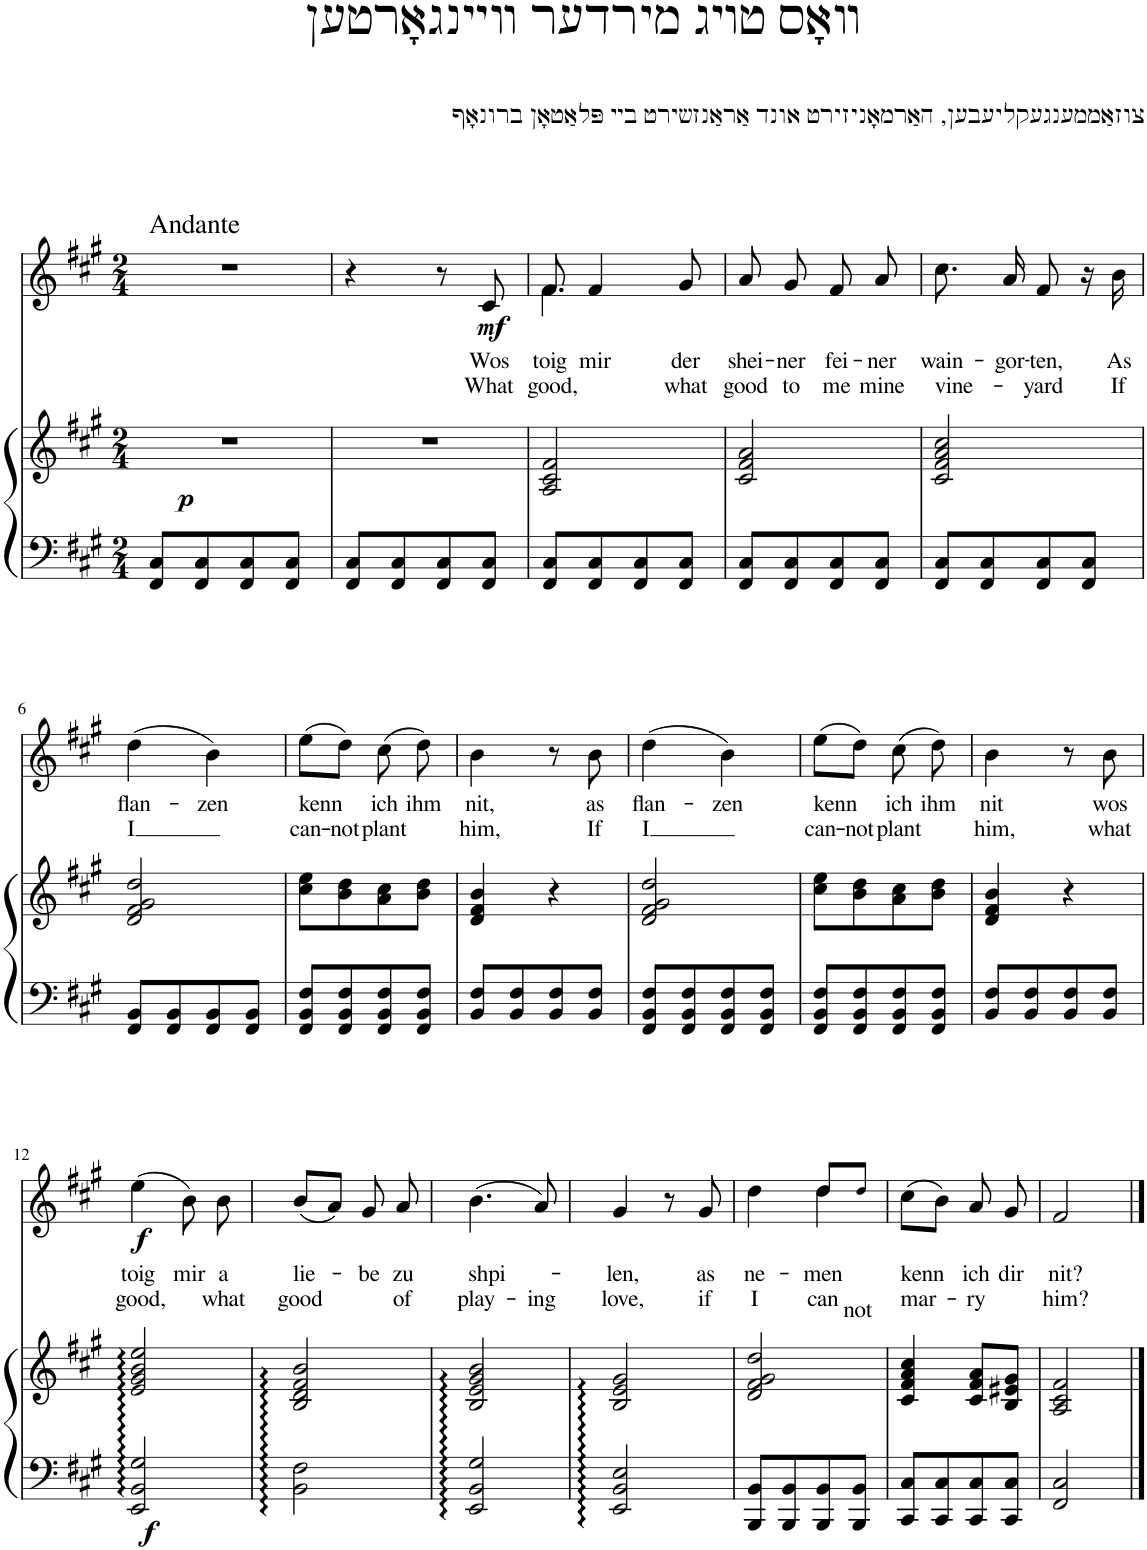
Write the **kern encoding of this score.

**kern	**kern	**dynam	**kern	**text	**text	**dynam
*part2	*part2	*part2	*part1	*part1	*part1	*part1
*staff3	*staff2	*staff2/3	*staff1	*staff1	*staff1	*staff1
*I"Klavier	*	*	*I"Piano	*	*	*
*	*	*	*I'Pno	*	*	*
*clefF4	*clefG2	*	*clefG2	*	*	*
*k[f#c#g#]	*k[f#c#g#]	*	*k[f#c#g#]	*	*	*
*M2/4	*M2/4	*	*M2/4	*	*	*
=1	=1	=1	=1	=1	=1	=1
!	!	!	!LO:TX:a:t=Andante	!	!	!
!	!	!LO:DY:b	!	!	!	!
8FF#/ 8C#/L	2r	p	2r	.	.	.
8FF#/ 8C#/	.	.	.	.	.	.
8FF#/ 8C#/	.	.	.	.	.	.
8FF#/ 8C#/J	.	.	.	.	.	.
=2	=2	=2	=2	=2	=2	=2
8FF#/ 8C#/L	2r	.	4r	.	.	.
8FF#/ 8C#/	.	.	.	.	.	.
8FF#/ 8C#/	.	.	8r	.	.	.
!	!	!	!	!LO:LY:b	!LO:LY:b	!LO:DY:b
8FF#/ 8C#/J	.	.	8c#/	Wos	What	mf
=3	=3	=3	=3	=3	=3	=3
!	!	!	!	!LO:LY:b	!LO:LY:b	!
*	*	*	*^	*	*	*
8FF#/ 8C#/L	2A/ 2c#/ 2f#/	.	8f#/	4.f#\	toig	good,	.
!	!	!	!	!	!LO:LY:b	!	!
8FF#/ 8C#/	.	.	4f#/	.	mir	.	.
8FF#/ 8C#/	.	.	.	.	.	.	.
!	!	!	!	!	!LO:LY:b	!LO:LY:b	!
8FF#/ 8C#/J	.	.	8g#/	8ryy	der	what	.
=4	=4	=4	=4	=4	=4	=4	=4
!	!	!	!	!	!LO:LY:b	!LO:LY:b	!
*	*	*	*v	*v	*	*	*
8FF#/ 8C#/L	2c#/ 2f#/ 2a/	.	8a/	shei-	good	.
!	!	!	!	!LO:LY:b	!LO:LY:b	!
8FF#/ 8C#/	.	.	8g#/	-ner	to	.
!	!	!	!	!LO:LY:b	!LO:LY:b	!
8FF#/ 8C#/	.	.	8f#/	fei-	me	.
!	!	!	!	!LO:LY:b	!LO:LY:b	!
8FF#/ 8C#/J	.	.	8a/	-ner	mine	.
=5	=5	=5	=5	=5	=5	=5
!	!	!	!	!LO:LY:b	!LO:LY:b	!
8FF#/ 8C#/L	2c#/ 2f#/ 2a/ 2cc#/	.	8.cc#\	wain-	vine-	.
8FF#/ 8C#/	.	.	.	.	.	.
!	!	!	!	!LO:LY:b	!	!
.	.	.	16a/	-gor-	.	.
!	!	!	!	!LO:LY:b	!LO:LY:b	!
8FF#/ 8C#/	.	.	8f#/	-ten,	-yard	.
8FF#/ 8C#/J	.	.	16r	.	.	.
!	!	!	!	!LO:LY:b	!LO:LY:b	!
.	.	.	16b\	As	If	.
!!LO:LB:g=z
=6	=6	=6	=6	=6	=6	=6
!	!	!	!	!LO:LY:b	!LO:LY:b	!
8FF#/ 8BB/L	2d/ 2f#/ 2g#/ 2dd/	.	(4dd\	flan-	I	.
8FF#/ 8BB/	.	.	.	.	.	.
!	!	!	!	!LO:LY:b	!	!
8FF#/ 8BB/	.	.	4b\)	-zen	.	.
8FF#/ 8BB/J	.	.	.	.	.	.
=7	=7	=7	=7	=7	=7	=7
!	!	!	!	!LO:LY:b	!LO:LY:b	!
8FF#/ 8BB/ 8F#/L	8cc#\ 8ee\L	.	(8ee\L	kenn	can-	.
!	!	!	!	!	!LO:LY:b	!
8FF#/ 8BB/ 8F#/	8b\ 8dd\	.	8dd\J)	.	-not	.
!	!	!	!	!LO:LY:b	!LO:LY:b	!
8FF#/ 8BB/ 8F#/	8a\ 8cc#\	.	(8cc#\	ich	plant	.
!	!	!	!	!LO:LY:b	!	!
8FF#/ 8BB/ 8F#/J	8b\ 8dd\J	.	8dd\)	ihm	.	.
=8	=8	=8	=8	=8	=8	=8
!	!	!	!	!LO:LY:b	!LO:LY:b	!
8BB/ 8F#/L	4d/ 4f#/ 4b/	.	4b\	nit,	him,	.
8BB/ 8F#/	.	.	.	.	.	.
8BB/ 8F#/	4r	.	8r	.	.	.
!	!	!	!	!LO:LY:b	!LO:LY:b	!
8BB/ 8F#/J	.	.	8b\	as	If	.
=9	=9	=9	=9	=9	=9	=9
!	!	!	!	!LO:LY:b	!LO:LY:b	!
8FF#/ 8BB/ 8F#/L	2d/ 2f#/ 2g#/ 2dd/	.	(4dd\	flan-	I	.
8FF#/ 8BB/ 8F#/	.	.	.	.	.	.
!	!	!	!	!LO:LY:b	!	!
8FF#/ 8BB/ 8F#/	.	.	4b\)	-zen	.	.
8FF#/ 8BB/ 8F#/J	.	.	.	.	.	.
=10	=10	=10	=10	=10	=10	=10
!	!	!	!	!LO:LY:b	!LO:LY:b	!
8FF#/ 8BB/ 8F#/L	8cc#\ 8ee\L	.	(8ee\L	kenn	can-	.
!	!	!	!	!	!LO:LY:b	!
8FF#/ 8BB/ 8F#/	8b\ 8dd\	.	8dd\J)	.	-not	.
!	!	!	!	!LO:LY:b	!LO:LY:b	!
8FF#/ 8BB/ 8F#/	8a\ 8cc#\	.	(8cc#\	ich	plant	.
!	!	!	!	!LO:LY:b	!	!
8FF#/ 8BB/ 8F#/J	8b\ 8dd\J	.	8dd\)	ihm	.	.
=11	=11	=11	=11	=11	=11	=11
!	!	!	!	!LO:LY:b	!LO:LY:b	!
8BB/ 8F#/L	4d/ 4f#/ 4b/	.	4b\	nit	him,	.
8BB/ 8F#/	.	.	.	.	.	.
8BB/ 8F#/	4r	.	8r	.	.	.
!	!	!	!	!LO:LY:b	!LO:LY:b	!
8BB/ 8F#/J	.	.	8b\	wos	what	.
!!LO:LB:g=z
=12	=12	=12	=12	=12	=12	=12
!	!	!LO:DY:b=2	!	!LO:LY:b	!LO:LY:b	!LO:DY:b
2EE/ 2BB/ 2G#/	2e/:: 2g#/:: 2b/:: 2ee/::	f	(4ee\	toig	good,	f
!	!	!	!	!LO:LY:b	!	!
.	.	.	8b\)	mir	.	.
!	!	!	!	!LO:LY:b	!LO:LY:b	!
.	.	.	8b\	a	what	.
=13	=13	=13	=13	=13	=13	=13
!	!	!	!	!LO:LY:b	!LO:LY:b	!
2BB\ 2F#\	2B/:: 2d/:: 2f#/:: 2b/::	.	(8b/L	lie-	good	.
.	.	.	8a/J)	.	.	.
!	!	!	!	!LO:LY:b	!	!
.	.	.	8g#/	-be	.	.
!	!	!	!	!LO:LY:b	!LO:LY:b	!
.	.	.	8a/	zu	of	.
=14	=14	=14	=14	=14	=14	=14
!	!	!	!	!LO:LY:b	!LO:LY:b	!
2EE/ 2BB/ 2G#/	2B/:: 2e/:: 2g#/:: 2b/::	.	(4.b\	shpi-	play-	.
!	!	!	!	!	!LO:LY:b	!
.	.	.	8a/)	.	-ing	.
=15	=15	=15	=15	=15	=15	=15
!	!	!	!	!LO:LY:b	!LO:LY:b	!
2EE/ 2BB/ 2E/	2B/:: 2e/:: 2g#/::	.	4g#/	-len,	love,	.
.	.	.	8r	.	.	.
!	!	!	!	!LO:LY:b	!LO:LY:b	!
.	.	.	8g#/	as	if	.
=16	=16	=16	=16	=16	=16	=16
!	!	!	!	!LO:LY:b	!LO:LY:b	!
*	*	*	*^	*	*	*
8BBB/ 8BB/L	2d/ 2f#/ 2g#/ 2dd/	.	4dd\	4ryy	ne-	I	.
8BBB/ 8BB/	.	.	.	.	.	.	.
!	!	!	!	!	!LO:LY:b	!LO:LY:b	!
8BBB/ 8BB/	.	.	4dd\	8dd/L	-men	can	.
!	!	!	!	!	!LO:LY:b	!	!
8BBB/ 8BB/J	.	.	.	8dd!/J	not	.	.
=17	=17	=17	=17	=17	=17	=17	=17
!	!	!	!	!	!LO:LY:b	!LO:LY:b	!
*	*	*	*v	*v	*	*	*
8CC#/ 8C#/L	4c#/ 4f#/ 4a/ 4cc#/	.	(8cc#\L	kenn	mar-	.
8CC#/ 8C#/	.	.	8b\J)	.	.	.
!	!	!	!	!LO:LY:b	!LO:LY:b	!
8CC#/ 8C#/	8c#/ 8f#/ 8a/L	.	8a/	ich	-ry	.
!	!	!	!	!LO:LY:b	!	!
8CC#/ 8C#/J	8B/ 8e#X/ 8g#/J	.	8g#/	dir	.	.
=18	=18	=18	=18	=18	=18	=18
!	!	!	!	!LO:LY:b	!LO:LY:b	!
2FF#/ 2C#/	2A/ 2c#/ 2f#/	.	2f#/	nit?	him?	.
==	==	==	==	==	==	==
*-	*-	*-	*-	*-	*-	*-
